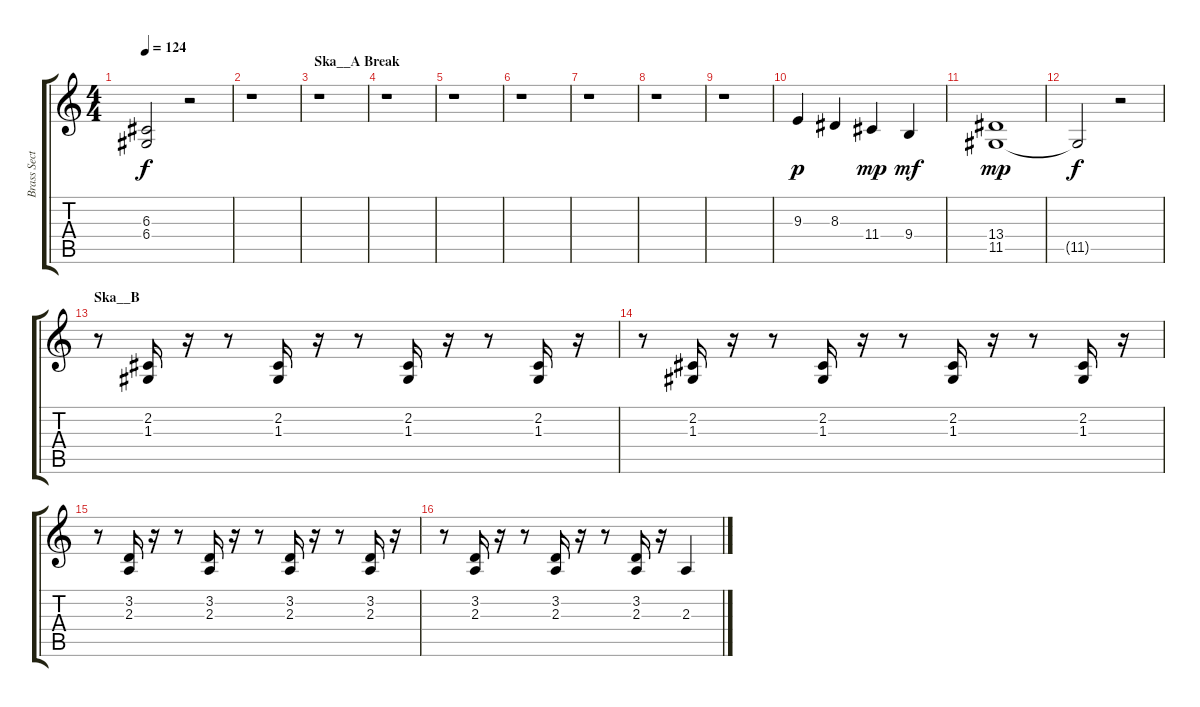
\track ("Brass Section" "Brass Sect") {instrument brasssection}
\staff {score tabs}
\tuning (E4 B3 G3 D3 A2 E2) {hide}
\ts (4 4)
\tempo 124
\clef g2
\ks c
(6.3 6.4).2{dy f} r.2 |
r.1 |
\section ("" "Ska__A Break")
r.1 |
r.1 |
r.1 |
r.1 |
r.1 |
r.1 |
r.1 |
9.3.4{dy p} 8.3.4 11.4.4{dy mp} 9.4.4{dy mf} |
(13.4 11.5).1{dy mp} |
11.5{t}.2{dy f} r.2 |
\section ("" "Ska__B")
r.8 (2.2 1.3).16 r.16 r.8 (2.2 1.3).16 r.16 r.8 (2.2 1.3).16 r.16 r.8 (2.2 1.3).16 r.16 |
r.8 (2.2 1.3).16 r.16 r.8 (2.2 1.3).16 r.16 r.8 (2.2 1.3).16 r.16 r.8 (2.2 1.3).16 r.16 |
r.8 (3.2 2.3).16 r.16 r.8 (3.2 2.3).16 r.16 r.8 (3.2 2.3).16 r.16 r.8 (3.2 2.3).16 r.16 |
r.8 (3.2 2.3).16 r.16 r.8 (3.2 2.3).16 r.16 r.8 (3.2 2.3).16 r.16 2.3.4
